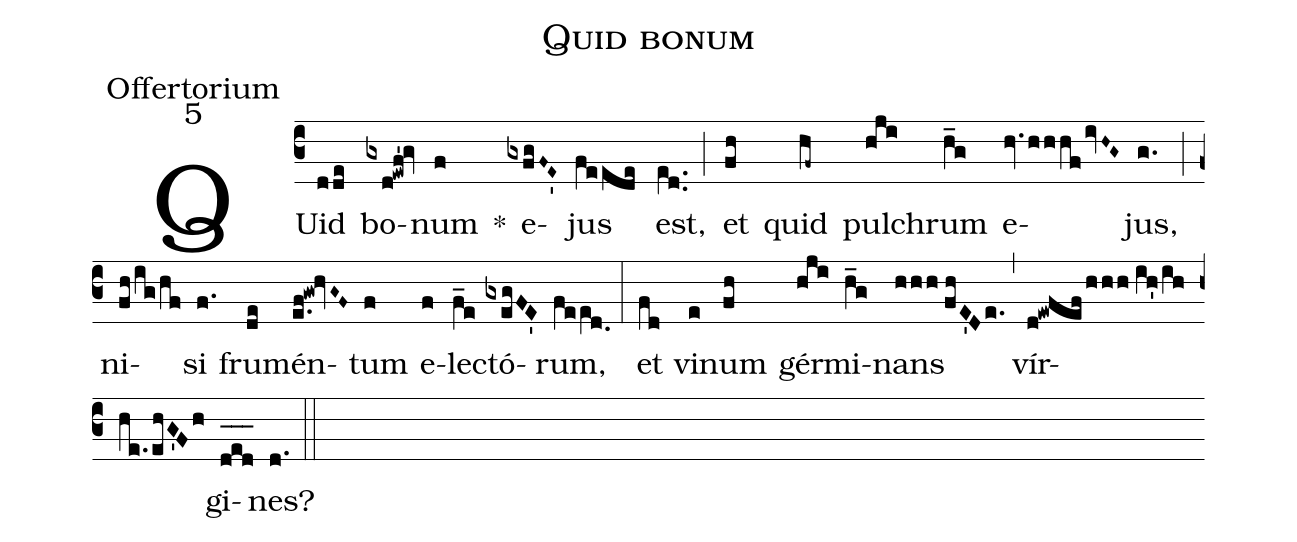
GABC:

name:Quid bonum;
office-part:Offertorium;
mode:5;
%%
(c3) QUid(dde) bo(gxd!ewf'!gv)num(f) *() e(gxfgF~E~')jus(feede) est,(e[ll:1]d..) (;) et(fh) quid(hf~) pul(hji)chrum(h_g) e(hv.hhhfivH~G~)jus,(g.) (;) ni(fh/ig/hf)si(f.) fru(de)mén(e.f!gw!hvG~F~)tum(f) e(f)le(f_e)ctó(gxegFE')rum,(fee[ll:1]d.0) (:) et(fd) vi(e)num(fh) gér(hji)mi(h_g)nans(hhh//fhE'De.) (,) vír(d!ewfefhhh//ih'/ihhe.ehG'Fh)gi(d_[oh:h]e_[oh:h]d_[oh:h])nes?(d.) (::)
